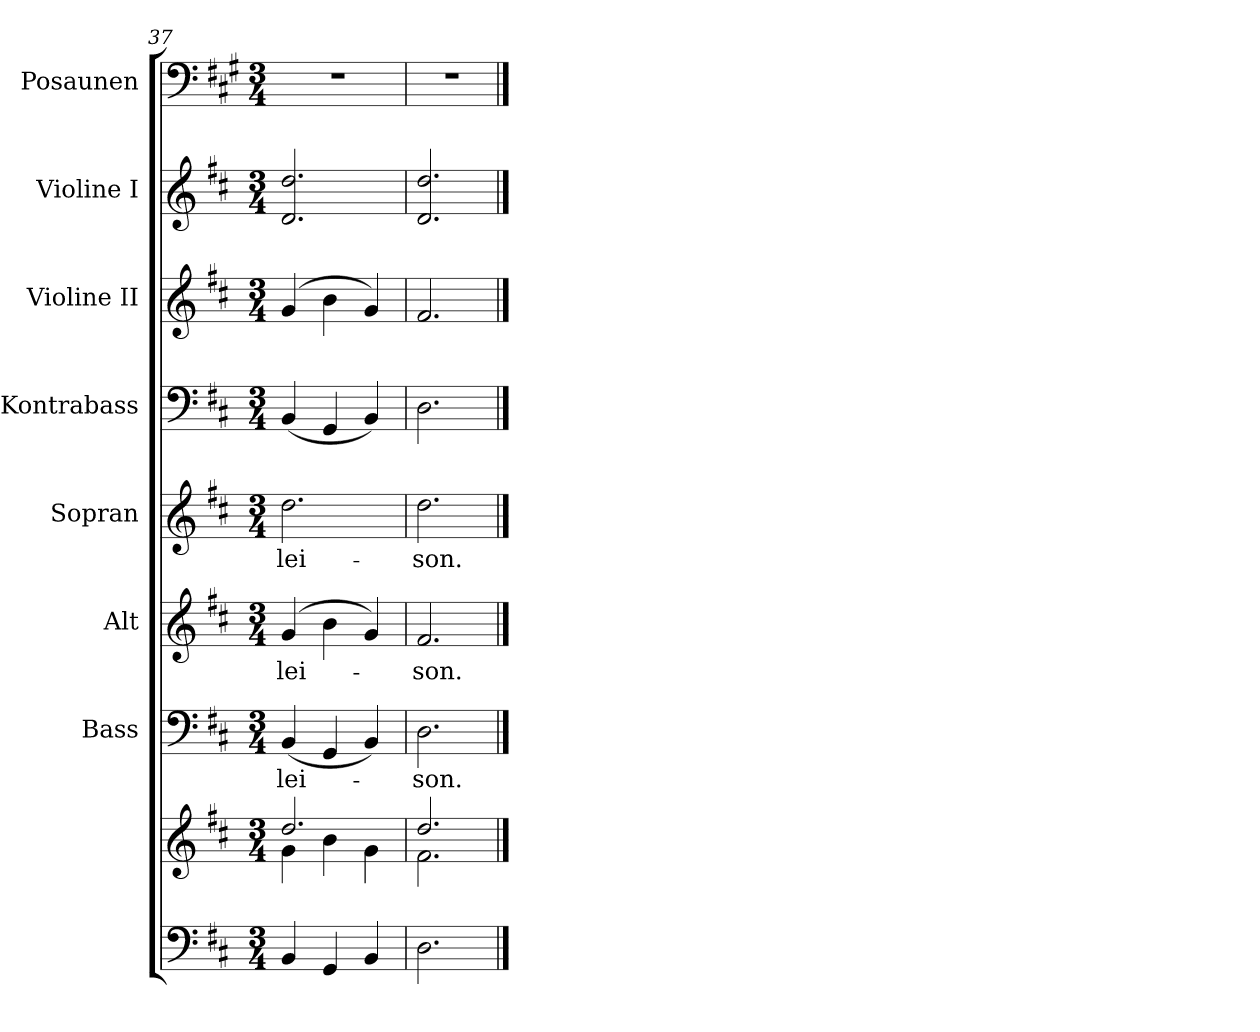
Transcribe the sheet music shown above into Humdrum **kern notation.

**kern	**kern	**kern	**text	**kern	**text	**kern	**text	**kern	**kern	**kern	**kern
*part8	*part8	*part7	*part7	*part6	*part6	*part5	*part5	*part4	*part3	*part2	*part1
*staff9	*staff8	*staff7	*staff7	*staff6	*staff6	*staff5	*staff5	*staff4	*staff3	*staff2	*staff1
*	*	*I"Bass	*	*I"Alt	*	*I"Sopran	*	*I"Kontrabass	*I"Violine II	*I"Violine I	*I"Posaunen
*	*	*I'B.	*	*I'A.	*	*I'S.	*	*I'Kb.	*I'Vl. II	*I'Vl. I	*I'Pos.
*clefF4	*clefG2	*clefF4	*	*clefG2	*	*clefG2	*	*clefF4	*clefG2	*clefG2	*clefF4
*	*	*	*	*	*	*	*	*ITrd7c12	*	*	*ITrd4c7
*k[f#c#]	*k[f#c#]	*k[f#c#]	*	*k[f#c#]	*	*k[f#c#]	*	*k[f#c#]	*k[f#c#]	*k[f#c#]	*k[f#c#]
*D:	*D:	*D:	*	*D:	*	*D:	*	*D:	*D:	*D:	*D:
*M3/4	*M3/4	*M3/4	*	*M3/4	*	*M3/4	*	*M3/4	*M3/4	*M3/4	*M3/4
=37	=37	=37	=37	=37	=37	=37	=37	=37	=37	=37	=37
*	*^	*	*	*	*	*	*	*	*	*	*
!	!	!	!	!LO:LY:b	!	!LO:LY:b	!	!LO:LY:b	!	!	!	!
4BB/	2.dd/	4g\	(<4BB/	-lei-	(4g/	-lei-	2.dd\	-lei-	(<4BBB/	(4g/	2.d/ 2.dd/	2.r
4GG/	.	4b\	4GG/	.	4b\	.	.	.	4GGG/	4b\	.	.
4BB/	.	4g\	4BB/)	.	4g/)	.	.	.	4BBB/)	4g/)	.	.
=38	=38	=38	=38	=38	=38	=38	=38	=38	=38	=38	=38	=38
!	!	!	!	!LO:LY:b	!	!LO:LY:b	!	!LO:LY:b	!	!	!	!
2.D\	2.dd/	2.f#\	2.D\	-son.	2.f#/	-son.	2.dd\	-son.	2.DD\	2.f#/	2.d/ 2.dd/	2.r
*	*v	*v	*	*	*	*	*	*	*	*	*	*
==	==	==	==	==	==	==	==	==	==	==	==
*-	*-	*-	*-	*-	*-	*-	*-	*-	*-	*-	*-
